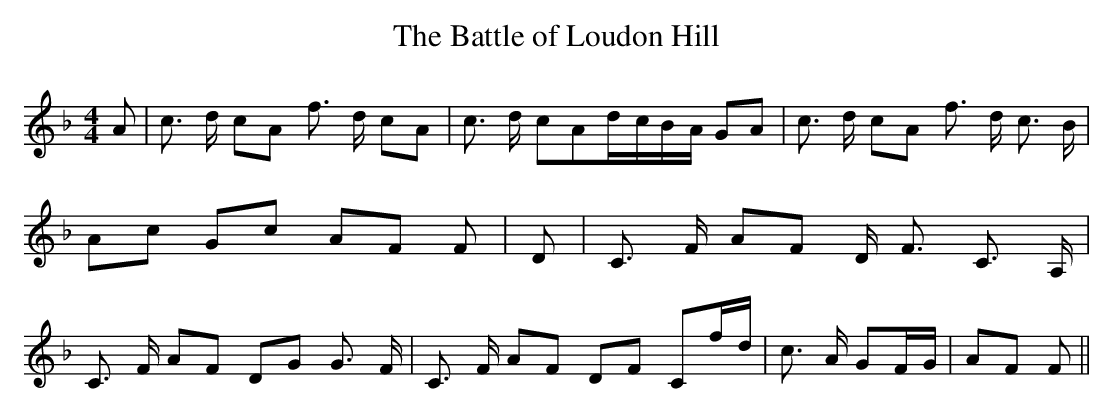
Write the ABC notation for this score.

X:1
T:The Battle of Loudon Hill
M:4/4
L:1/8
K:F
 A| c3/2 d/2 cA f3/2 d/2 cA| c3/2 d/2 cAd/2-c/2B/2-A/2 GA| c3/2 d/2 cA f3/2 d/2 c3/2 B/2|\
 Ac Gc AF F| D| C3/2 F/2 AF D/2 F3/2 C3/2 A,/2| C3/2 F/2 AF DG G3/2 F/2|\
 C3/2 F/2 AF DF Cf/2-d/2| c3/2 A/2 GF/2-G/2| AF F||
